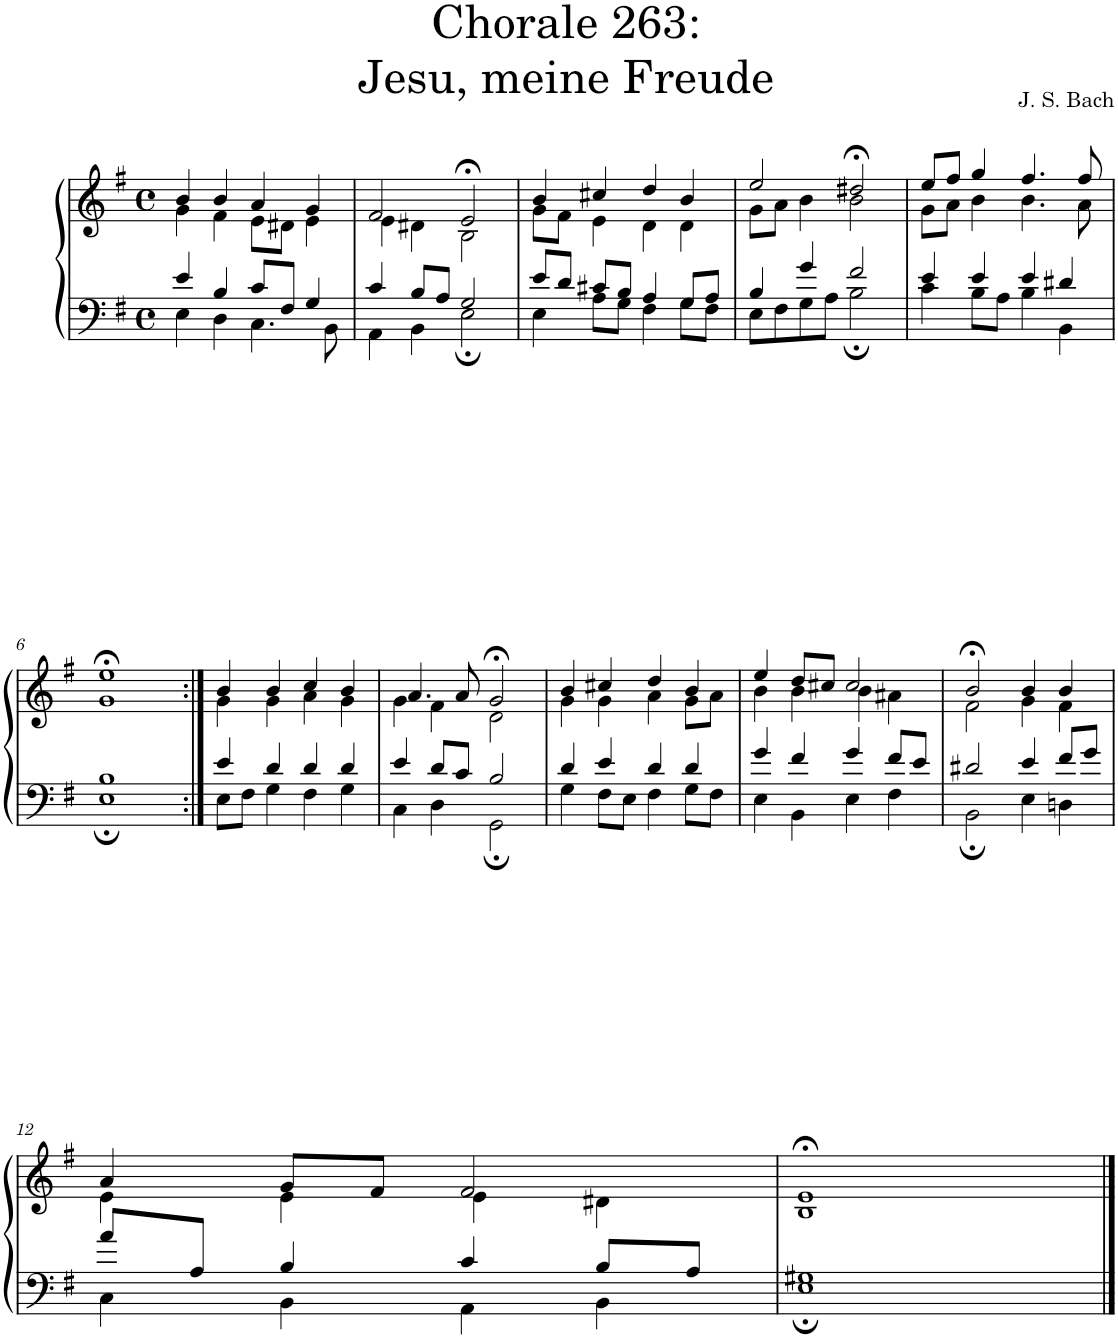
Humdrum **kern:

**kern	**kern
*part1	*part1
*staff2	*staff1
*I"S,A	*
*clefF4	*clefG2
*k[f#]	*k[f#]
*M4/4	*M4/4
*met(c)	*met(c)
=1	=1
*^	*^
4e/	4E\	4b/	4g\
4B/	4D\	4b/	4f#\
8c/L	4.C\	4a/	8e\L
8F#/J	.	.	8d#X\J
4G/	.	4g/	4e\
.	8BB\	.	.
=2	=2	=2	=2
4c/	4AA\	2f#/	4e\
8B/L	4BB\	.	4d#X\
8A/J	.	.	.
2G/	2E;\	2e;</	2B\
=3	=3	=3	=3
8e/L	4E\	4b/	8g\L
8d/J	.	.	8f#\J
8c#X/L	8A\L	4cc#X/	4e\
8B/J	8G\J	.	.
4A/	4F#\	4dd/	4d\
8G/L	8G\L	4b/	4d\
8A/J	8F#\J	.	.
=4	=4	=4	=4
4B/	8E\L	2ee/	8g\L
.	8F#\	.	8a\J
4g/	8G\	.	4b\
.	8A\J	.	.
2f#/	2B;\	2dd#X;</	2b\
=5	=5	=5	=5
4e/	4c\	8ee/L	8g\L
.	.	8ff#/J	8a\J
4e/	8B\L	4gg/	4b\
.	8A\J	.	.
4e/	4B\	4.ff#/	4.b\
4d#X/	4BB\	.	.
.	.	8ff#/	8a\
!!LO:LB:g=z	!!
=6	=6	=6	=6
1B	1E;	1ee;<	1g
=7:|!	=7:|!	=7:|!	=7:|!
4e/	8E\L	4b/	4g\
.	8F#\J	.	.
4d/	4G\	4b/	4g\
4d/	4F#\	4cc/	4a\
4d/	4G\	4b/	4g\
=8	=8	=8	=8
4e/	4C\	4.a/	4g\
8d/L	4D\	.	4f#\
8c/J	.	8a/	.
2B/	2GG;\	2g;</	2d\
=9	=9	=9	=9
4d/	4G\	4b/	4g\
4e/	8F#\L	4cc#X/	4g\
.	8E\J	.	.
4d/	4F#\	4dd/	4a\
4d/	8G\L	4b/	8g\L
.	8F#\J	.	8a\J
=10	=10	=10	=10
4g/	4E\	4ee/	4b\
4f#/	4BB\	8dd/L	4b\
.	.	8cc#X/J	.
4g/	4E\	2cc#/	4b\
8f#/L	4F#\	.	4a#X\
8e/J	.	.	.
=11	=11	=11	=11
2d#X/	2BB;\	2b;</	2f#\
4e/	4E\	4b/	4g\
8f#/L	4Dn\	4b/	4f#\
8g/J	.	.	.
!!LO:LB:g=z	!!
=12	=12	=12	=12
8a/L	4C\	4a/	4e\
8A/J	.	.	.
4B/	4BB\	8g/L	4e\
.	.	8f#/J	.
4c/	4AA\	2f#/	4e\
8B/L	4BB\	.	4d#X\
8A/J	.	.	.
=13	=13	=13	=13
1G#X	1E;	1e;<	1B
*v	*v	*	*
*	*v	*v
==	==
*-	*-
